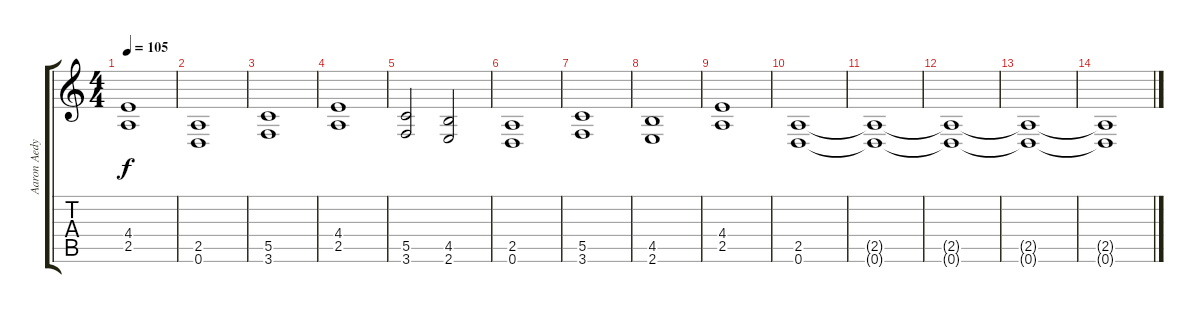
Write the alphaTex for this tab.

\track ("Aaron Aedy" "Aaron Aedy") {instrument distortionguitar}
\staff {score tabs}
\tuning (D4 A3 F3 C3 G2 D2) {hide}
\ts (4 4)
\tempo 105
\clef g2
\ks c
(4.4 2.5).1{dy f} |
(2.5 0.6).1 |
(5.5 3.6).1 |
(4.4 2.5).1 |
(5.5 3.6).2 (4.5 2.6).2 |
(2.5 0.6).1 |
(5.5 3.6).1 |
(4.5 2.6).1 |
(4.4 2.5).1 |
(2.5 0.6).1 |
(2.5{t} 0.6{t}).1 |
(2.5{t} 0.6{t}).1 |
(2.5{t} 0.6{t}).1 |
(2.5{t} 0.6{t}).1
